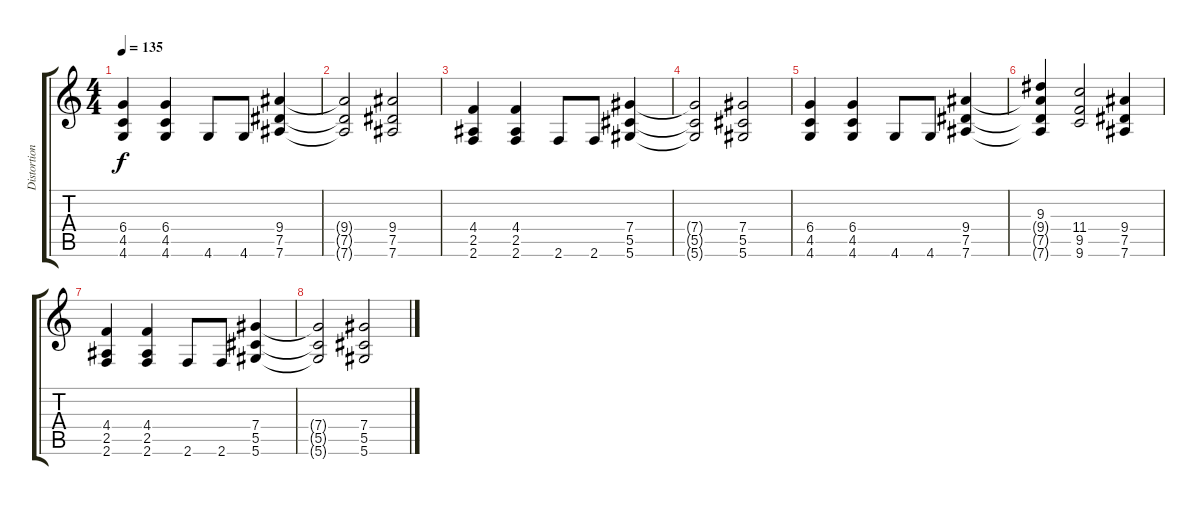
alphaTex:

\track ("Distortion Guitar" "Distortion") {instrument distortionguitar}
\staff {score tabs}
\tuning (Eb4 Bb3 Gb3 Db3 Ab2 Eb2) {hide}
\ts (4 4)
\tempo 135
\clef g2
\ks c
(6.4 4.5 4.6).4{dy f} (6.4 4.5 4.6).4 4.6.8 4.6.8 (9.4 7.5 7.6).4 |
(9.4{t} 7.5{t} 7.6{t}).2 (9.4 7.5 7.6).2 |
(4.4 2.5 2.6).4 (4.4 2.5 2.6).4 2.6.8 2.6.8 (7.4 5.5 5.6).4 |
(7.4{t} 5.5{t} 5.6{t}).2 (7.4 5.5 5.6).2 |
(6.4 4.5 4.6).4 (6.4 4.5 4.6).4 4.6.8 4.6.8 (9.4 7.5 7.6).4 |
(9.3 9.4{t} 7.5{t} 7.6{t}).4 (11.4 9.5 9.6).2 (9.4 7.5 7.6).4 |
(4.4 2.5 2.6).4 (4.4 2.5 2.6).4 2.6.8 2.6.8 (7.4 5.5 5.6).4 |
(7.4{t} 5.5{t} 5.6{t}).2 (7.4 5.5 5.6).2
